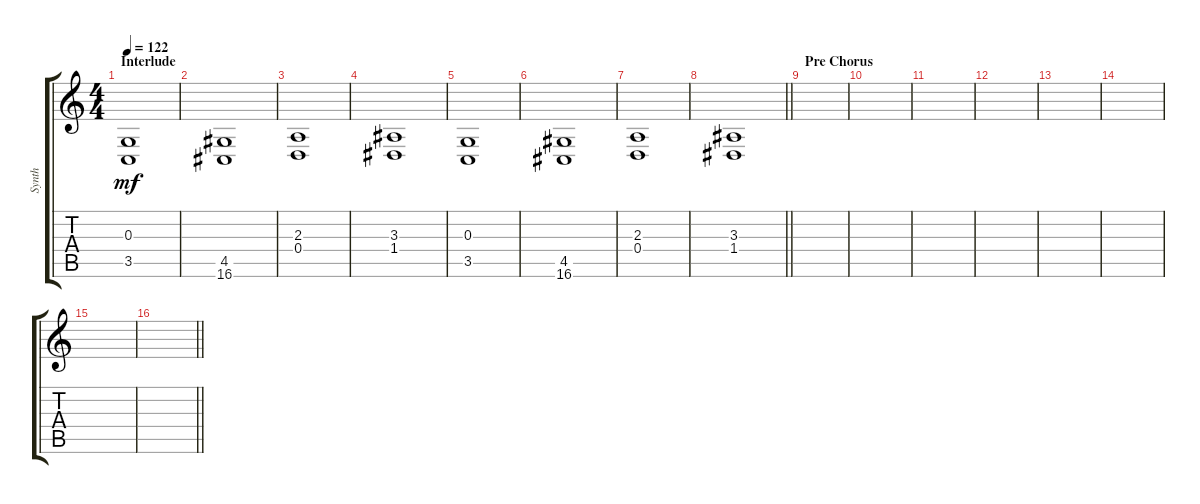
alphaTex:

\track ("Synth" "Synth") {instrument tremolostrings}
\staff {score tabs}
\tuning (E4 B3 G3 D3 A2 E2) {hide}
\ts (4 4)
\section ("" "Interlude")
\tempo 122
\clef g2
\ks c
(0.3 3.5).1{dy mf} |
(4.5 16.6).1 |
(2.3 0.4).1 |
(3.3 1.4).1 |
(0.3 3.5).1 |
(4.5 16.6).1 |
(2.3 0.4).1 |
\barLineRight lightlight
(3.3 1.4).1 |
\section ("" "Pre Chorus")
|
|
|
|
|
|
|
\barLineRight lightlight
